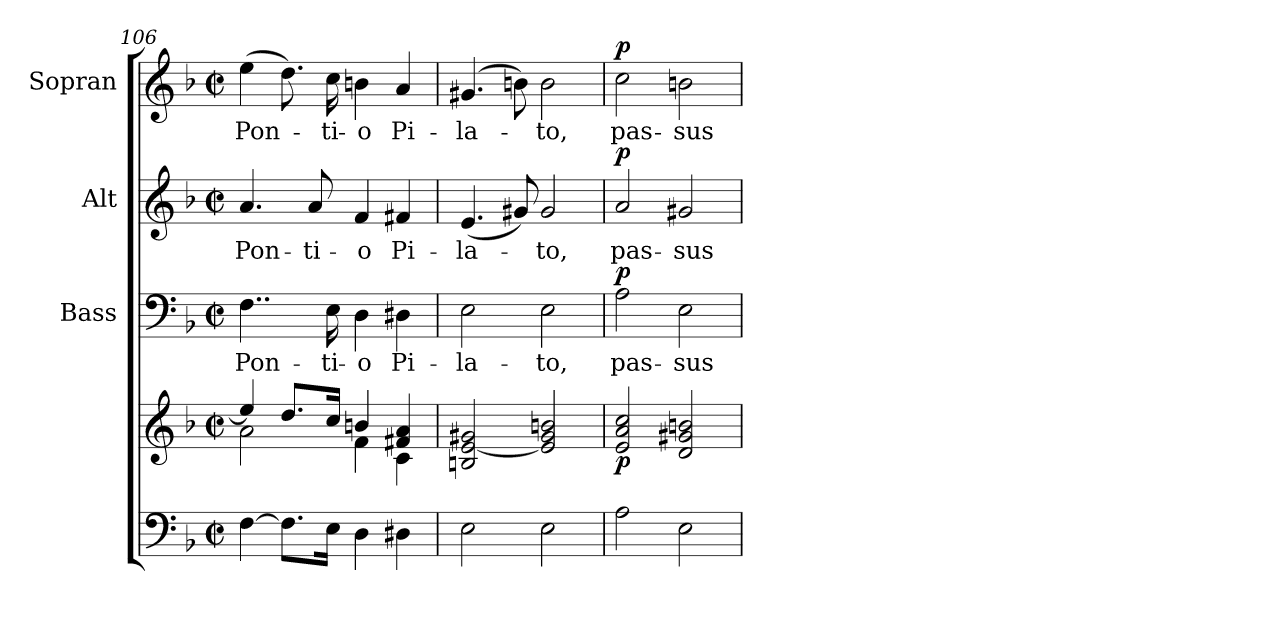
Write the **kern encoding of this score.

**kern	**kern	**dynam	**kern	**text	**dynam	**kern	**text	**dynam	**kern	**text	**dynam
*part4	*part4	*part4	*part3	*part3	*part3	*part2	*part2	*part2	*part1	*part1	*part1
*staff5	*staff4	*staff4/5	*staff3	*staff3	*staff3	*staff2	*staff2	*staff2	*staff1	*staff1	*staff1
*	*	*	*I"Bass	*	*	*I"Alt	*	*	*I"Sopran	*	*
*	*	*	*I'B.	*	*	*I'A.	*	*	*I'S.	*	*
*clefF4	*clefG2	*	*clefF4	*	*	*clefG2	*	*	*clefG2	*	*
*k[b-]	*k[b-]	*	*k[b-]	*	*	*k[b-]	*	*	*k[b-]	*	*
*F:	*F:	*	*F:	*	*	*F:	*	*	*F:	*	*
*M2/2	*M2/2	*	*M2/2	*	*	*M2/2	*	*	*M2/2	*	*
*met(c|)	*met(c|)	*	*met(c|)	*	*	*met(c|)	*	*	*met(c|)	*	*
=106	=106	=106	=106	=106	=106	=106	=106	=106	=106	=106	=106
*	*^	*	*	*	*	*	*	*	*	*	*
!	!	!	!	!	!LO:LY:b	!	!	!LO:LY:b	!	!	!LO:LY:b	!
[4F\	4ee/]	2a\	.	4..F\	Pon-	.	4.a/	Pon-	.	(>4ee\	Pon-	.
8.F\L]	8.dd/L	.	.	.	.	.	.	.	.	8.dd\)	.	.
!	!	!	!	!	!	!	!	!LO:LY:b	!	!	!	!
.	.	.	.	.	.	.	8a/	-ti-	.	.	.	.
!	!	!	!	!	!LO:LY:b	!	!	!	!	!	!LO:LY:b	!
16E\Jk	16cc/Jk	.	.	16E\	-ti-	.	.	.	.	16cc\	-ti-	.
!	!	!	!	!	!LO:LY:b	!	!	!LO:LY:b	!	!	!LO:LY:b	!
4D\	4bn/	4f\	.	4D\	-o	.	4f/	-o	.	4bn\	-o	.
!	!	!	!	!	!LO:LY:b	!	!	!LO:LY:b	!	!	!LO:LY:b	!
4D#X\	4f#X/ 4a/	4c\	.	4D#X\	Pi-	.	4f#X/	Pi-	.	4a/	Pi-	.
=107	=107	=107	=107	=107	=107	=107	=107	=107	=107	=107	=107	=107
!	!	!	!	!	!LO:LY:b	!	!	!LO:LY:b	!	!	!LO:LY:b	!
*	*v	*v	*	*	*	*	*	*	*	*	*	*
2E\	2Bn/ [2e/ 2g#X/	.	2E\	-la-	.	(<4.e/	-la-	.	(4.g#X/	-la-	.
.	.	.	.	.	.	8g#X/)	.	.	8bn\)	.	.
!	!	!	!	!LO:LY:b	!	!	!LO:LY:b	!	!	!LO:LY:b	!
2E\	2e/] 2g#/ 2bn/	.	2E\	-to,	.	2g#/	-to,	.	2b\	-to,	.
=108	=108	=108	=108	=108	=108	=108	=108	=108	=108	=108	=108
!	!	!LO:DY:b	!	!LO:LY:b	!LO:DY:a	!	!LO:LY:b	!LO:DY:a	!	!LO:LY:b	!LO:DY:a
2A\	2e/ 2a/ 2cc/	p	2A\	pas-	p	2a/	pas-	p	2cc\	pas-	p
!	!	!	!	!LO:LY:b	!	!	!LO:LY:b	!	!	!LO:LY:b	!
2E\	2d/ 2g#X/ 2bn/	.	2E\	-sus	.	2g#X/	-sus	.	2bn\	-sus	.
=	=	=	=	=	=	=	=	=	=	=	=
*-	*-	*-	*-	*-	*-	*-	*-	*-	*-	*-	*-
